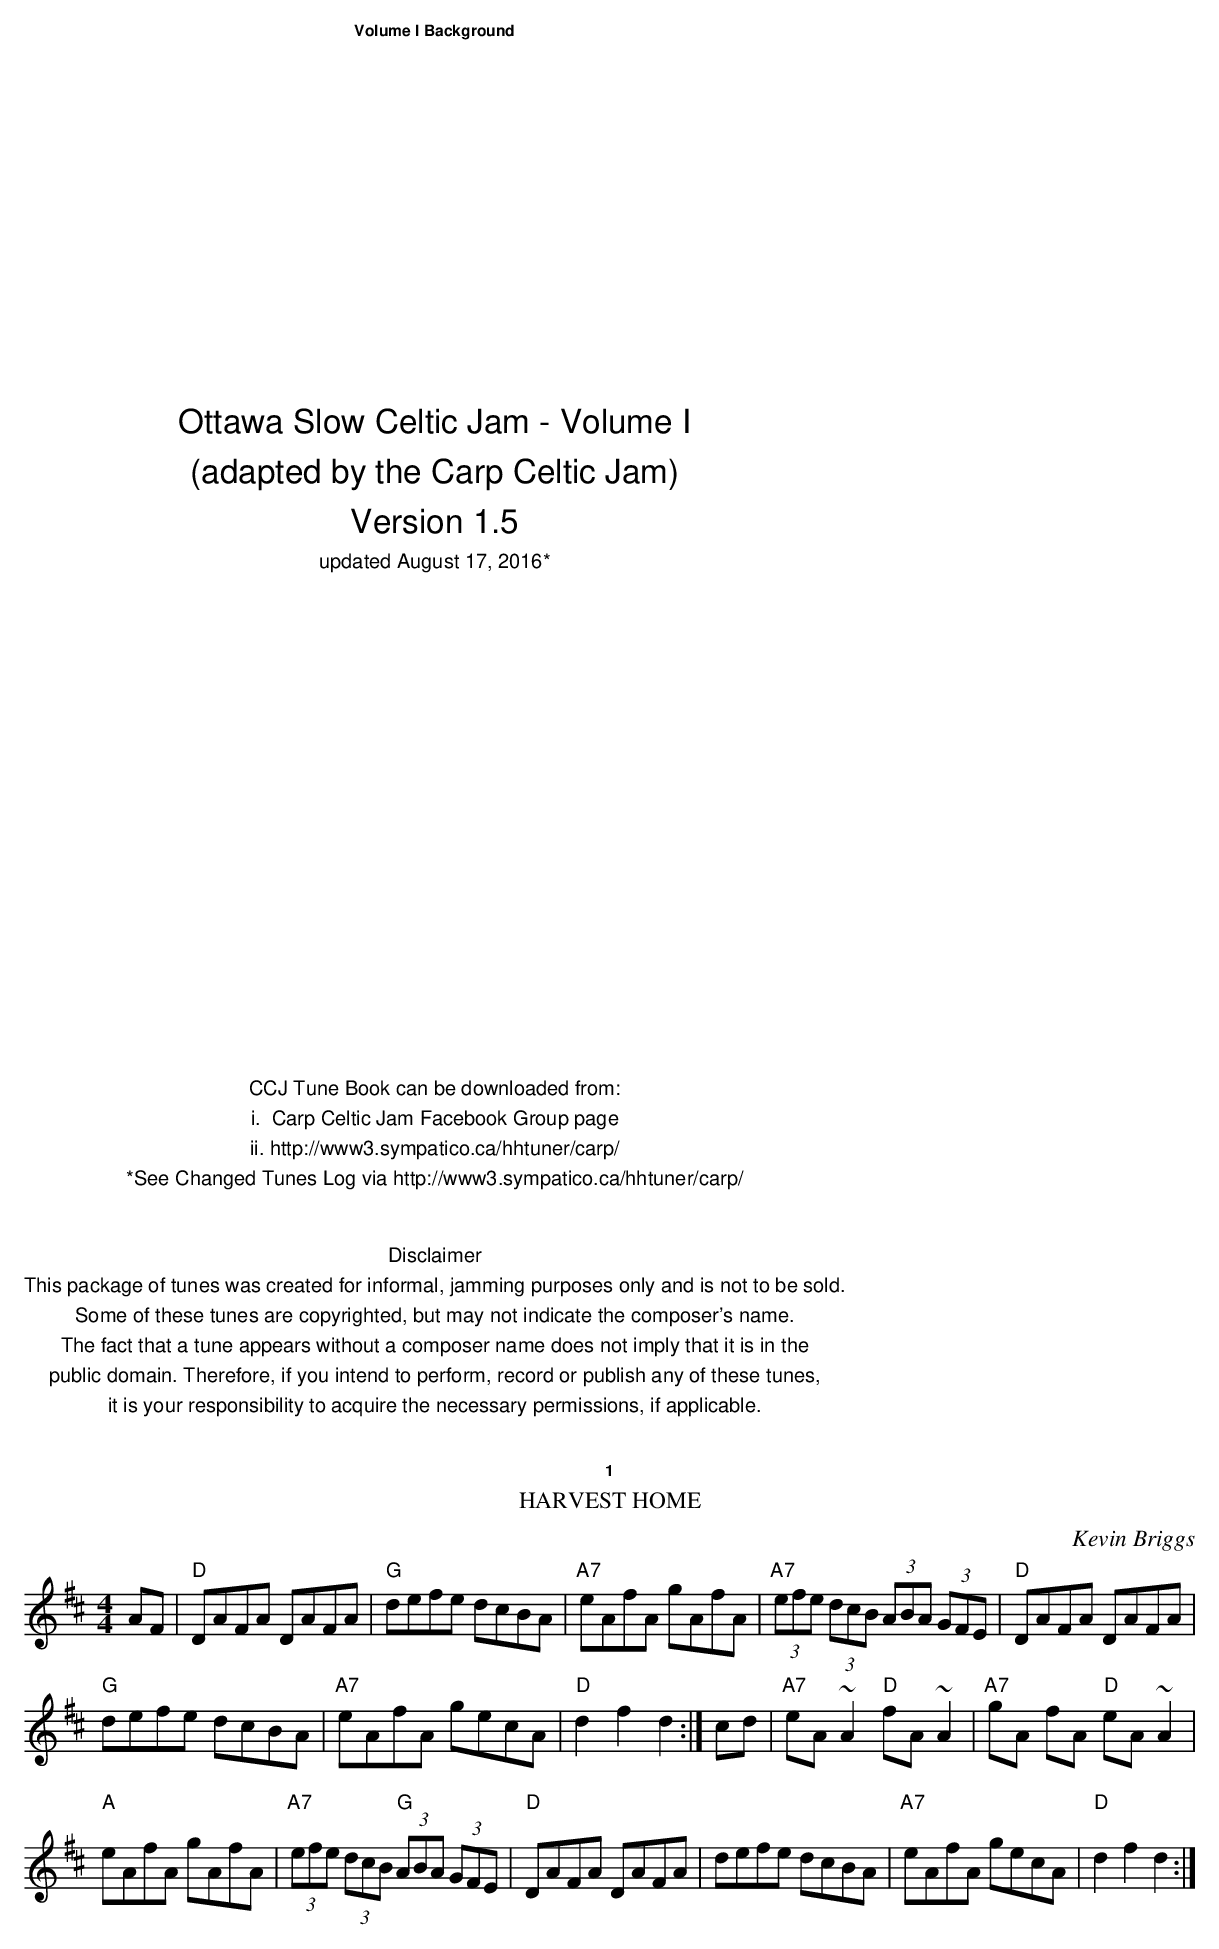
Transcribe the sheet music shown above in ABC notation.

X:1
T:Harvest Home
C:Kevin Briggs
M:4/4
L:1/8
K:D
AF|"D"DAFA DAFA|"G"defe dcBA|"A7"eAfA gAfA|\
"A7"(3efe (3dcB (3ABA (3GFE| "D"DAFA DAFA|
"G"defe dcBA|"A7"eAfA gecA|"D"d2f2 d2:| cd|\
"A7"eA ~A2 "D"fA ~A2|"A7"gA fA "D"eA ~A2|
"A"eAfA gAfA| "A7" (3efe  (3dcB "G" (3ABA  (3GFE|\
 "D"DAFA DAFA|defe dcBA| "A7"eAfA gecA|"D"d2f2 d2:|
